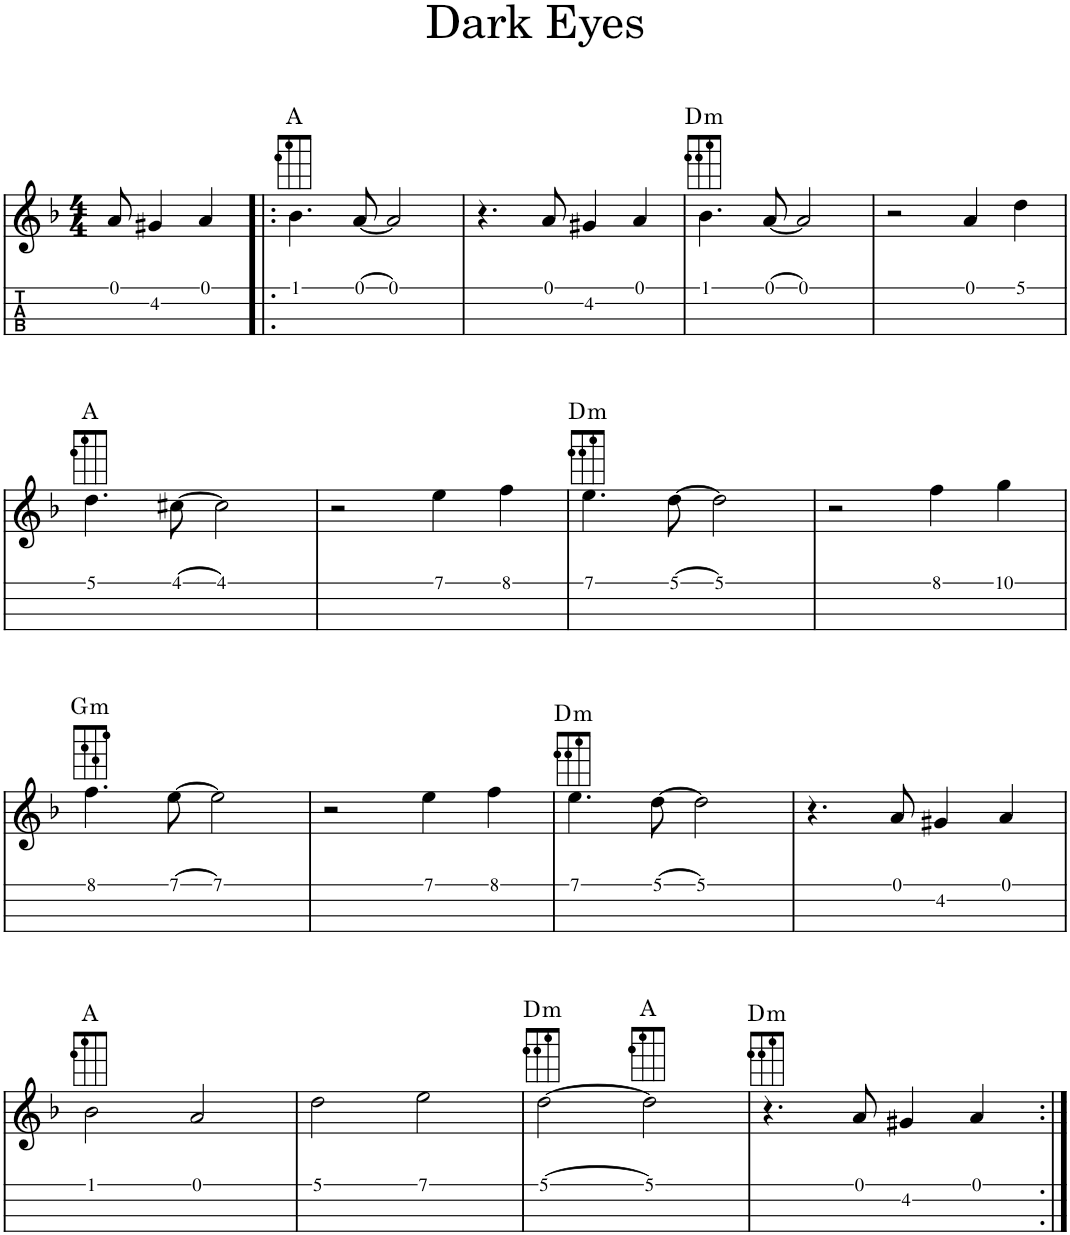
**kern	**kern	**harte
*part1	*part1	*part1
*staff2	*staff1	*
*I"Ukulele	*	*
*I'Uk.	*	*
*stria4	*	*
*	*clefG2	*
*k[b-]	*k[b-]	*
*M4/4	*M4/4	*
=1	=1	=1
8a	8a/	.
4g#	4g#X/	.
4a	4a/	.
=2!|:	=2!|:	=2!|:
4.b-	4.b-\	A:maj
[8a	[8a/	.
2a]	2a/]	.
=3	=3	=3
4.r	4.r	.
8a	8a/	.
4g#	4g#X/	.
4a	4a/	.
=4	=4	=4
!	!	!LO:H:kt=m
4.b-	4.b-\	D:min
[8a	[8a/	.
2a]	2a/]	.
=5	=5	=5
2r	2r	.
4a	4a/	.
4dd	4dd\	.
!!LO:LB:g=z
=6	=6	=6
4.dd	4.dd\	A:maj
[8cc#	[8cc#X\	.
2cc#]	2cc#\]	.
=7	=7	=7
2r	2r	.
4ee	4ee\	.
4ff	4ff\	.
=8	=8	=8
!	!	!LO:H:kt=m
4.ee	4.ee\	D:min
[8dd	[8dd\	.
2dd]	2dd\]	.
=9	=9	=9
2r	2r	.
4ff	4ff\	.
4gg	4gg\	.
!!LO:LB:g=z
=10	=10	=10
!	!	!LO:H:kt=m
4.ff	4.ff\	G:min
[8ee	[8ee\	.
2ee]	2ee\]	.
=11	=11	=11
2r	2r	.
4ee	4ee\	.
4ff	4ff\	.
=12	=12	=12
!	!	!LO:H:kt=m
4.ee	4.ee\	D:min
[8dd	[8dd\	.
2dd]	2dd\]	.
=13	=13	=13
4.r	4.r	.
8a	8a/	.
4g#	4g#X/	.
4a	4a/	.
!!LO:LB:g=z
=14	=14	=14
2b-	2b-\	A:maj
2a	2a/	.
=15	=15	=15
2dd	2dd\	.
2ee	2ee\	.
=16	=16	=16
!	!	!LO:H:kt=m
[2dd	[2dd\	D:min
2dd]	2dd\]	A:maj
=17	=17	=17
!	!	!LO:H:kt=m
4.r	4.r	D:min
8a	8a/	.
4g#	4g#X/	.
4a	4a/	.
=:|!	=:|!	=:|!
*-	*-	*-
